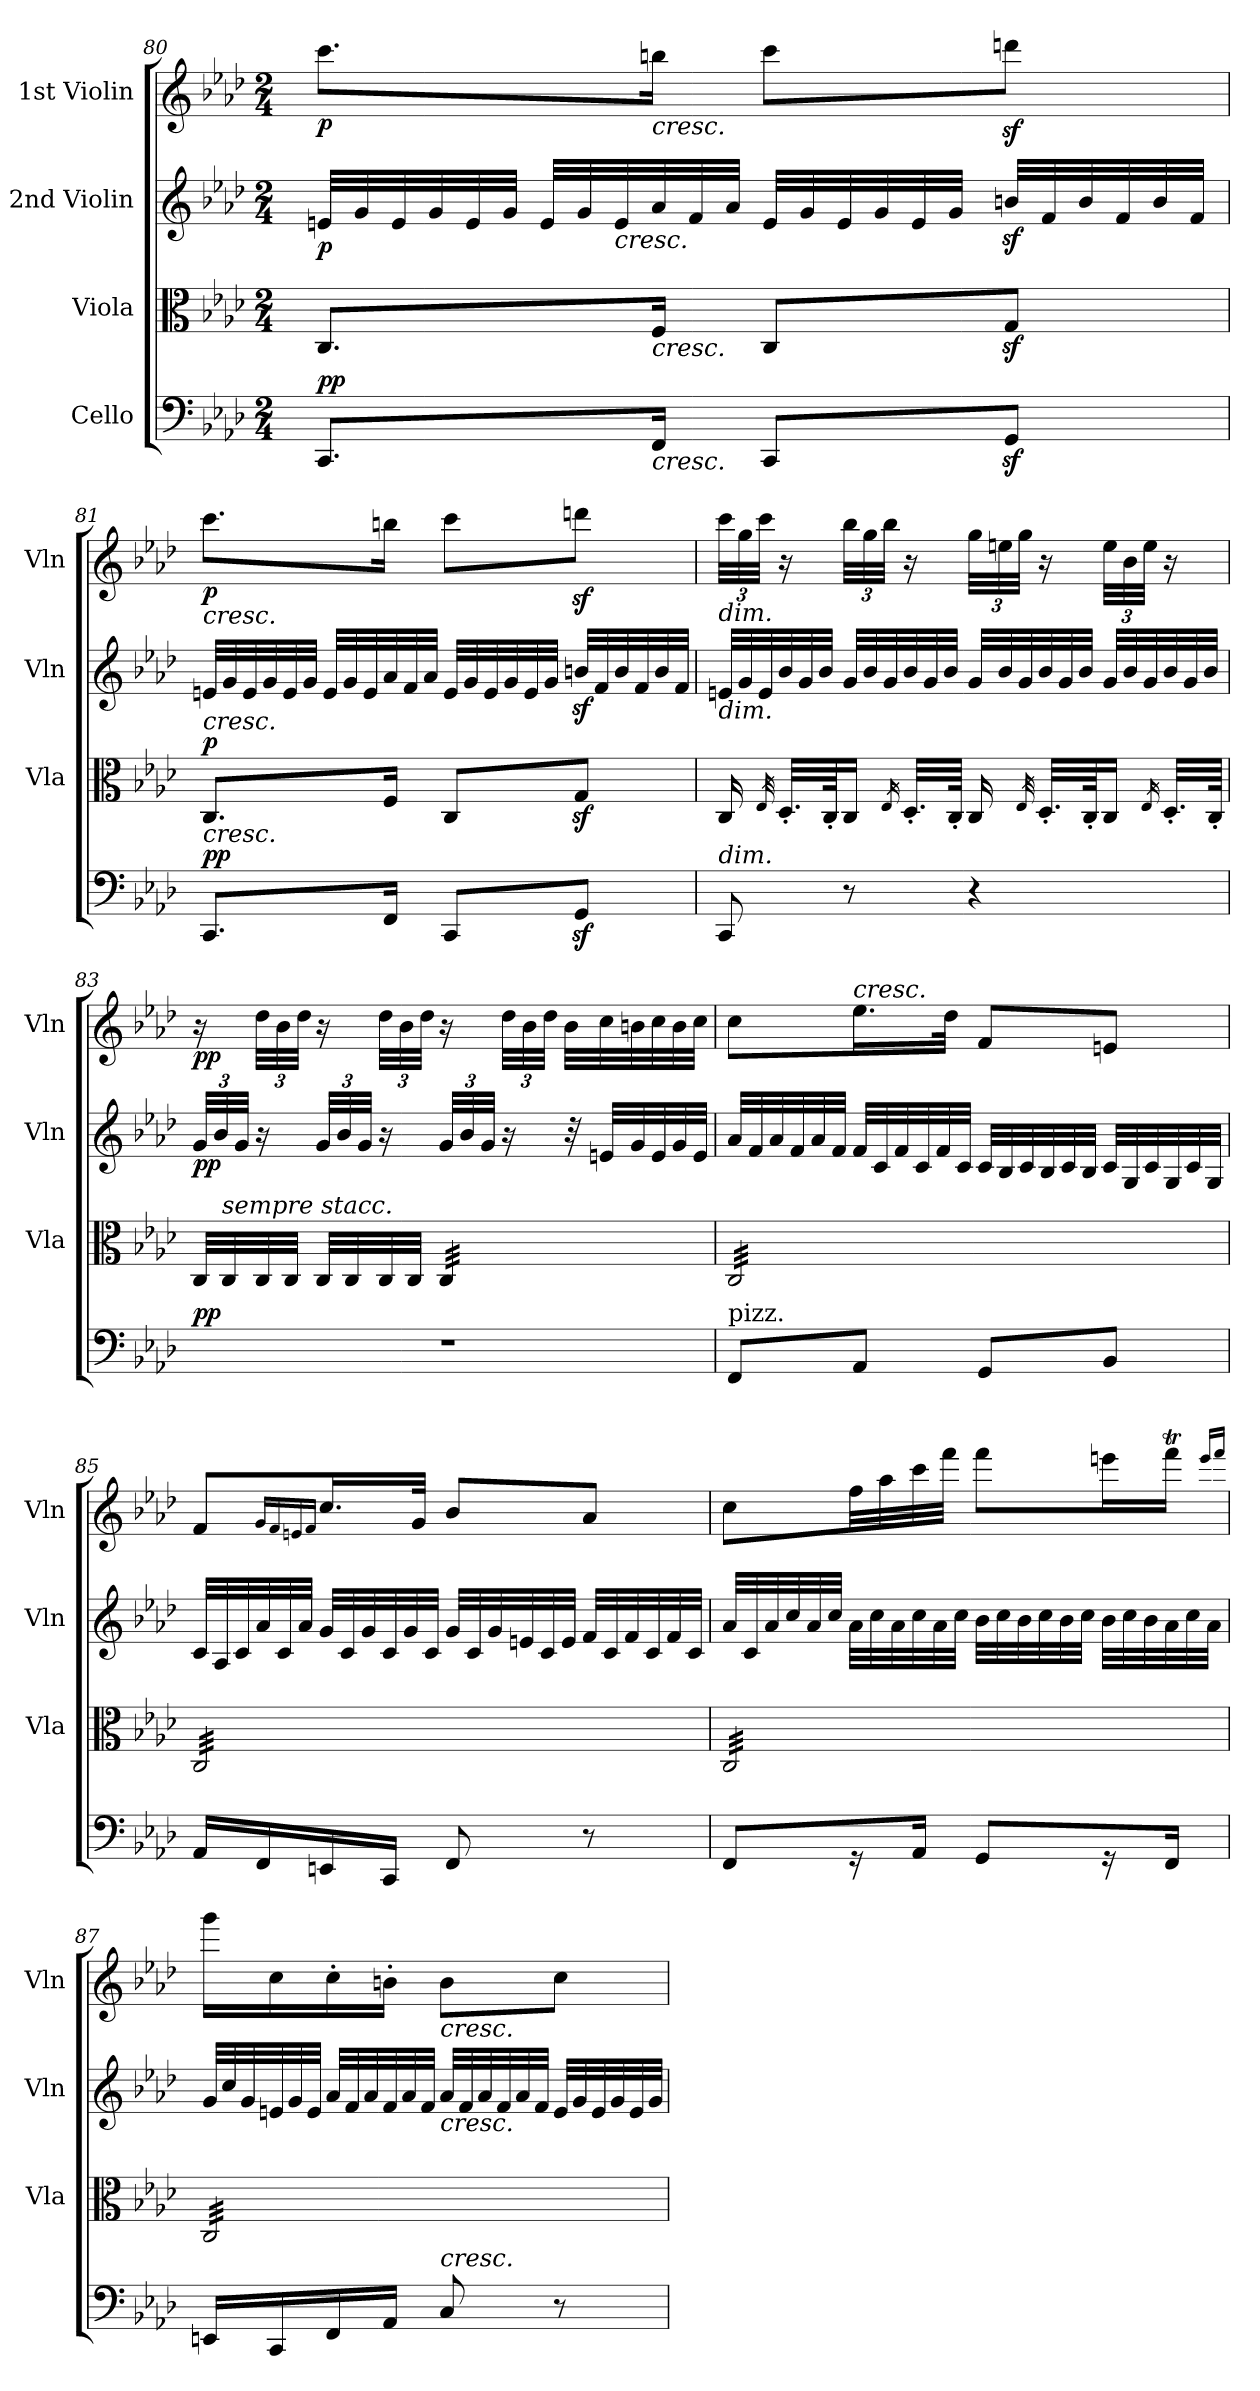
**kern	**dynam	**kern	**dynam	**kern	**dynam	**kern	**dynam
*part4	*part4	*part3	*part3	*part2	*part2	*part1	*part1
*staff4	*staff4	*staff3	*staff3	*staff2	*staff2	*staff1	*staff1
*I"Cello	*	*I"Viola	*	*I"2nd Violin	*	*I"1st Violin	*
*	*	*I'Vla	*	*I'Vln	*	*I'Vln	*
!!LO:PB:g=z
*clefF4	*	*clefC3	*	*clefG2	*	*clefG2	*
*k[b-e-a-d-]	*	*k[b-e-a-d-]	*	*k[b-e-a-d-]	*	*k[b-e-a-d-]	*
*f:	*	*f:	*	*f:	*	*f:	*
*M2/4	*	*M2/4	*	*M2/4	*	*M2/4	*
*	*	*	*	*Xtuplet	*	*	*
=80	=80	=80	=80	=80	=80	=80	=80
!	!LO:DY:b	!	!	!	!	!	!
!	!LO:DY:n=1:a	!	!	!	!LO:DY:b	!	!LO:DY:b
8.CC/L	p p	8.C/L	.	48en/LLL	p	8.ccc\L	p
.	.	.	.	48g/	.	.	.
.	.	.	.	48e/	.	.	.
.	.	.	.	48g/	.	.	.
.	.	.	.	48e/	.	.	.
.	.	.	.	48g/JJJ	.	.	.
.	.	.	.	48e/LLL	.	.	.
.	.	.	.	48g/	.	.	.
!	!	!	!	!LO:TX:b:i:t=cresc.	!	!	!
.	.	.	.	48e/	.	.	.
!	!	!	!	!	!	!LO:TX:b:i:t=cresc.	!
!	!	!LO:TX:b:i:t=cresc.	!	!	!	!	!
!LO:TX:b:i:t=cresc.	!	!	!	!	!	!	!
16FF/Jk	.	16F/Jk	.	48a-/	.	16bbn\Jk	.
.	.	.	.	48f/	.	.	.
.	.	.	.	48a-/JJJ	.	.	.
8CC/L	.	8C/L	.	48e/LLL	.	8ccc\L	.
.	.	.	.	48g/	.	.	.
.	.	.	.	48e/	.	.	.
.	.	.	.	48g/	.	.	.
.	.	.	.	48e/	.	.	.
.	.	.	.	48g/JJJ	.	.	.
8GGz</J	.	8Gz</J	.	48bnz</LLL	.	8dddnz<\J	.
.	.	.	.	48f/	.	.	.
.	.	.	.	48b/	.	.	.
.	.	.	.	48f/	.	.	.
.	.	.	.	48b/	.	.	.
.	.	.	.	48f/JJJ	.	.	.
!!LO:LB:g=z
=81	=81	=81	=81	=81	=81	=81	=81
!	!	!	!	!	!	!LO:TX:b:i:t=cresc.	!
!	!	!LO:TX:a:i:t=cresc.	!	!	!	!	!
!LO:TX:a:i:t=cresc.	!	!	!	!	!	!	!
!	!LO:DY:b	!	!	!	!	!	!
!	!LO:DY:n=1:a	!	!LO:DY:a	!	!	!	!LO:DY:b
8.CC/L	p p	8.C/L	p	48en/LLL	.	8.ccc\L	p
.	.	.	.	48g/	.	.	.
.	.	.	.	48e/	.	.	.
.	.	.	.	48g/	.	.	.
.	.	.	.	48e/	.	.	.
.	.	.	.	48g/JJJ	.	.	.
.	.	.	.	48e/LLL	.	.	.
.	.	.	.	48g/	.	.	.
.	.	.	.	48e/	.	.	.
16FF/Jk	.	16F/Jk	.	48a-/	.	16bbn\Jk	.
.	.	.	.	48f/	.	.	.
.	.	.	.	48a-/JJJ	.	.	.
8CC/L	.	8C/L	.	48e/LLL	.	8ccc\L	.
.	.	.	.	48g/	.	.	.
.	.	.	.	48e/	.	.	.
.	.	.	.	48g/	.	.	.
.	.	.	.	48e/	.	.	.
.	.	.	.	48g/JJJ	.	.	.
8GGz</J	.	8Gz</J	.	48bnz</LLL	.	8dddnz<\J	.
.	.	.	.	48f/	.	.	.
.	.	.	.	48b/	.	.	.
.	.	.	.	48f/	.	.	.
.	.	.	.	48b/	.	.	.
.	.	.	.	48f/JJJ	.	.	.
!!LO:LB:g=z
=82	=82	=82	=82	=82	=82	=82	=82
*	*	*	*	*	*	*Xbrackettup	*
!	!	!	!	!	!	!LO:TX:b:i:t=dim.	!
!	!	!	!	!LO:TX:b:i:t=dim.	!	!	!
!LO:TX:a:i:t=dim.	!	!	!	!	!	!	!
8CC/	.	16C/	.	48en/LLL	.	48ccc\LLL	.
.	.	.	.	48g/	.	48gg\	.
.	.	.	.	48e/	.	48ccc\JJJ	.
.	.	32qE-/	.	.	.	.	.
.	.	32.D-'/LLL	.	48b-/	.	16r	.
.	.	.	.	48g/	.	.	.
.	.	.	.	48b-/JJJ	.	.	.
.	.	64C'/JK	.	.	.	.	.
8r	.	16C/JJ	.	48g/LLL	.	48bb-\LLL	.
.	.	.	.	48b-/	.	48gg\	.
.	.	.	.	48g/	.	48bb-\JJJ	.
.	.	16qE-/	.	.	.	.	.
.	.	32.D-'/LLL	.	48b-/	.	16r	.
.	.	.	.	48g/	.	.	.
.	.	.	.	48b-/JJJ	.	.	.
.	.	64C'/JJJk	.	.	.	.	.
4r	.	16C/	.	48g/LLL	.	48gg\LLL	.
.	.	.	.	48b-/	.	48een\	.
.	.	.	.	48g/	.	48gg\JJJ	.
.	.	32qE-/	.	.	.	.	.
.	.	32.D-'/LLL	.	48b-/	.	16r	.
.	.	.	.	48g/	.	.	.
.	.	.	.	48b-/JJJ	.	.	.
.	.	64C'/JK	.	.	.	.	.
.	.	16C/JJ	.	48g/LLL	.	48ee\LLL	.
.	.	.	.	48b-/	.	48b-\	.
.	.	.	.	48g/	.	48ee\JJJ	.
.	.	16qE-/	.	.	.	.	.
.	.	32.D-'/LLL	.	48b-/	.	16r	.
.	.	.	.	48g/	.	.	.
.	.	.	.	48b-/JJJ	.	.	.
.	.	64C'/JJJk	.	.	.	.	.
!!LO:PB:g=z
=83	=83	=83	=83	=83	=83	=83	=83
*	*	*	*	*tuplet	*	*	*
*	*	*	*	*Xbrackettup	*	*	*
!	!LO:DY:a	!	!	!	!LO:DY:b	!	!LO:DY:b
2r	pp	32C/LLL	.	48g/LLL	pp	16r	pp
.	.	.	.	48b-/	.	.	.
!	!	!LO:TX:a:i:t=sempre stacc.	!	!	!	!	!
.	.	32C/	.	.	.	.	.
.	.	.	.	48g/JJJ	.	.	.
.	.	32C/	.	16r	.	48dd-\LLL	.
.	.	.	.	.	.	48b-\	.
.	.	32C/JJJ	.	.	.	.	.
.	.	.	.	.	.	48dd-\JJJ	.
.	.	32C/LLL	.	48g/LLL	.	16r	.
.	.	.	.	48b-/	.	.	.
.	.	32C/	.	.	.	.	.
.	.	.	.	48g/JJJ	.	.	.
.	.	32C/	.	16r	.	48dd-\LLL	.
.	.	.	.	.	.	48b-\	.
.	.	32C/JJJ	.	.	.	.	.
.	.	.	.	.	.	48dd-\JJJ	.
*	*	*tremolo	*	*	*	*	*
.	.	32C/LLL	.	48g/LLL	.	16r	.
.	.	.	.	48b-/	.	.	.
.	.	32C/	.	.	.	.	.
.	.	.	.	48g/JJJ	.	.	.
.	.	32C/	.	16r	.	48dd-\LLL	.
.	.	.	.	.	.	48b-\	.
.	.	32C/	.	.	.	.	.
.	.	.	.	.	.	48dd-\JJJ	.
*	*	*	*	*Xtuplet	*	*Xtuplet	*
.	.	32C/	.	48r	.	48b-\LLL	.
.	.	.	.	48en/LLL	.	48cc\	.
.	.	32C/	.	.	.	.	.
.	.	.	.	48g/	.	48bn\	.
.	.	32C/	.	48e/	.	48cc\	.
.	.	.	.	48g/	.	48b\	.
.	.	32C/JJJ	.	.	.	.	.
.	.	.	.	48e/JJJ	.	48cc\JJJ	.
!!LO:LB:g=z
=84	=84	=84	=84	=84	=84	=84	=84
!LO:TX:a:t=pizz.	!	!	!	!	!	!	!
8FF/L	.	32C/LLL	.	48a-/LLL	.	8cc\L	.
.	.	.	.	48f/	.	.	.
.	.	32C/	.	.	.	.	.
.	.	.	.	48a-/	.	.	.
.	.	32C/	.	48f/	.	.	.
.	.	.	.	48a-/	.	.	.
.	.	32C/	.	.	.	.	.
.	.	.	.	48f/JJJ	.	.	.
!	!	!	!	!	!	!LO:TX:a:i:t=cresc.	!
8AA-/J	.	32C/	.	48f/LLL	.	16.ee-\L	.
.	.	.	.	48c/	.	.	.
.	.	32C/	.	.	.	.	.
.	.	.	.	48f/	.	.	.
.	.	32C/	.	48c/	.	.	.
.	.	.	.	48f/	.	.	.
.	.	32C/	.	.	.	32dd-\JJk	.
.	.	.	.	48c/JJJ	.	.	.
8GG/L	.	32C/	.	48c/LLL	.	8f/L	.
.	.	.	.	48B-/	.	.	.
.	.	32C/	.	.	.	.	.
.	.	.	.	48c/	.	.	.
.	.	32C/	.	48B-/	.	.	.
.	.	.	.	48c/	.	.	.
.	.	32C/	.	.	.	.	.
.	.	.	.	48B-/JJJ	.	.	.
8BB-/J	.	32C/	.	48c/LLL	.	8en/J	.
.	.	.	.	48G/	.	.	.
.	.	32C/	.	.	.	.	.
.	.	.	.	48c/	.	.	.
.	.	32C/	.	48G/	.	.	.
.	.	.	.	48c/	.	.	.
.	.	32C/JJJ	.	.	.	.	.
.	.	.	.	48G/JJJ	.	.	.
!!LO:LB:g=z
=85	=85	=85	=85	=85	=85	=85	=85
16AA-/LL	.	32C/LLL	.	48c/LLL	.	8f/L	.
.	.	.	.	48A-/	.	.	.
.	.	32C/	.	.	.	.	.
.	.	.	.	48c/	.	.	.
16FF/	.	32C/	.	48a-/	.	.	.
.	.	.	.	48c/	.	.	.
.	.	32C/	.	.	.	.	.
.	.	.	.	48a-/JJJ	.	.	.
.	.	.	.	.	.	16qg/LL	.
.	.	.	.	.	.	16qf/	.
.	.	.	.	.	.	16qen/	.
.	.	.	.	.	.	16qf/JJ	.
16EEn/	.	32C/	.	48g/LLL	.	16.cc/L	.
.	.	.	.	48c/	.	.	.
.	.	32C/	.	.	.	.	.
.	.	.	.	48g/	.	.	.
16CC/JJ	.	32C/	.	48c/	.	.	.
.	.	.	.	48g/	.	.	.
.	.	32C/	.	.	.	32g/JJk	.
.	.	.	.	48c/JJJ	.	.	.
8FF/	.	32C/	.	48g/LLL	.	8b-/L	.
.	.	.	.	48c/	.	.	.
.	.	32C/	.	.	.	.	.
.	.	.	.	48g/	.	.	.
.	.	32C/	.	48en/	.	.	.
.	.	.	.	48c/	.	.	.
.	.	32C/	.	.	.	.	.
.	.	.	.	48e/JJJ	.	.	.
8r	.	32C/	.	48f/LLL	.	8a-/J	.
.	.	.	.	48c/	.	.	.
.	.	32C/	.	.	.	.	.
.	.	.	.	48f/	.	.	.
.	.	32C/	.	48c/	.	.	.
.	.	.	.	48f/	.	.	.
.	.	32C/JJJ	.	.	.	.	.
.	.	.	.	48c/JJJ	.	.	.
!!LO:PB:g=z
=86	=86	=86	=86	=86	=86	=86	=86
8FF/L	.	32C/LLL	.	48a-/LLL	.	8cc\L	.
.	.	.	.	48c/	.	.	.
.	.	32C/	.	.	.	.	.
.	.	.	.	48a-/	.	.	.
.	.	32C/	.	48cc/	.	.	.
.	.	.	.	48a-/	.	.	.
.	.	32C/	.	.	.	.	.
.	.	.	.	48cc/JJJ	.	.	.
16r	.	32C/	.	48a-\LLL	.	32ff\LL	.
.	.	.	.	48cc\	.	.	.
.	.	32C/	.	.	.	32aa-\	.
.	.	.	.	48a-\	.	.	.
16AA-/Jk	.	32C/	.	48cc\	.	32ccc\	.
.	.	.	.	48a-\	.	.	.
.	.	32C/	.	.	.	32fff\JJJ	.
.	.	.	.	48cc\JJJ	.	.	.
8GG/L	.	32C/	.	48b-\LLL	.	8fff\L	.
.	.	.	.	48cc\	.	.	.
.	.	32C/	.	.	.	.	.
.	.	.	.	48b-\	.	.	.
.	.	32C/	.	48cc\	.	.	.
.	.	.	.	48b-\	.	.	.
.	.	32C/	.	.	.	.	.
.	.	.	.	48cc\JJJ	.	.	.
16r	.	32C/	.	48b-\LLL	.	16eeen\L	.
.	.	.	.	48cc\	.	.	.
.	.	32C/	.	.	.	.	.
.	.	.	.	48b-\	.	.	.
16FF/Jk	.	32C/	.	48a-\	.	16fffT\JJ	.
.	.	.	.	48cc\	.	.	.
.	.	32C/JJJ	.	.	.	.	.
.	.	.	.	48a-\JJJ	.	.	.
.	.	.	.	.	.	16qeee/LL	.
.	.	.	.	.	.	16qfff/JJ	.
!!LO:LB:g=z
=87	=87	=87	=87	=87	=87	=87	=87
16EEn/LL	.	32C/LLL	.	48g/LLL	.	16ggg\LL	.
.	.	.	.	48cc/	.	.	.
.	.	32C/	.	.	.	.	.
.	.	.	.	48g/	.	.	.
16CC/	.	32C/	.	48en/	.	16cc\	.
.	.	.	.	48g/	.	.	.
.	.	32C/	.	.	.	.	.
.	.	.	.	48e/JJJ	.	.	.
16FF/	.	32C/	.	48a-/LLL	.	16cc'\	.
.	.	.	.	48f/	.	.	.
.	.	32C/	.	.	.	.	.
.	.	.	.	48a-/	.	.	.
16AA-/JJ	.	32C/	.	48f/	.	16bn'\JJ	.
.	.	.	.	48a-/	.	.	.
.	.	32C/	.	.	.	.	.
.	.	.	.	48f/JJJ	.	.	.
!	!	!	!	!	!	!LO:TX:b:i:t=cresc.	!
!	!	!	!	!LO:TX:b:i:t=cresc.	!	!	!
!LO:TX:a:i:t=cresc.	!	!	!	!	!	!	!
8C/	.	32C/	.	48a-/LLL	.	8b\L	.
.	.	.	.	48f/	.	.	.
.	.	32C/	.	.	.	.	.
.	.	.	.	48a-/	.	.	.
.	.	32C/	.	48f/	.	.	.
.	.	.	.	48a-/	.	.	.
.	.	32C/	.	.	.	.	.
.	.	.	.	48f/JJJ	.	.	.
8r	.	32C/	.	48e/LLL	.	8cc\J	.
.	.	.	.	48g/	.	.	.
.	.	32C/	.	.	.	.	.
.	.	.	.	48e/	.	.	.
.	.	32C/	.	48g/	.	.	.
.	.	.	.	48e/	.	.	.
.	.	32C/JJJ	.	.	.	.	.
*	*	*Xtremolo	*	*	*	*	*
.	.	.	.	48g/JJJ	.	.	.
=	=	=	=	=	=	=	=
*-	*-	*-	*-	*-	*-	*-	*-
